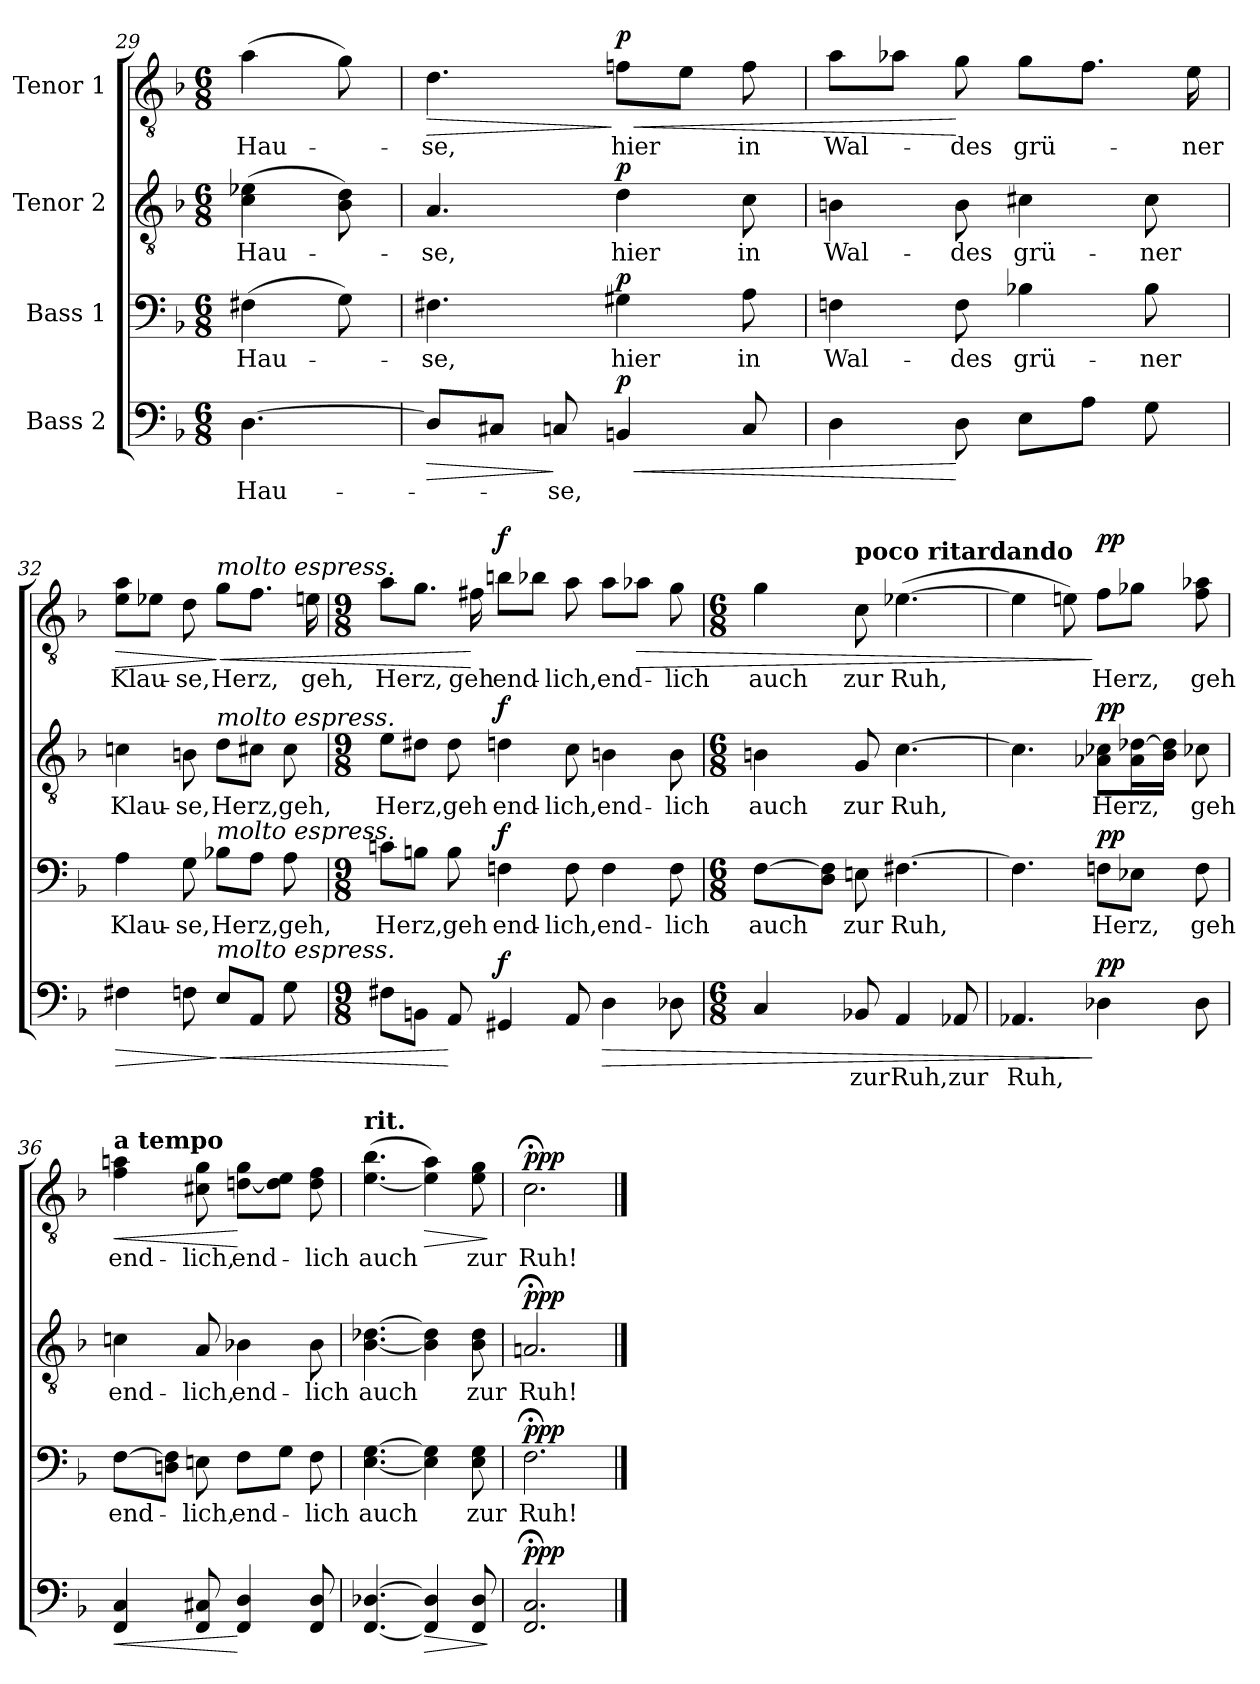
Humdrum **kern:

**kern	**text	**dynam	**kern	**text	**dynam	**kern	**text	**dynam	**kern	**text	**dynam
*part4	*part4	*part4	*part3	*part3	*part3	*part2	*part2	*part2	*part1	*part1	*part1
*staff4	*staff4	*staff4	*staff3	*staff3	*staff3	*staff2	*staff2	*staff2	*staff1	*staff1	*staff1
*I"Bass 2	*	*	*I"Bass 1	*	*	*I"Tenor 2	*	*	*I"Tenor 1	*	*
!!LO:PB:g=z
*clefF4	*	*	*clefF4	*	*	*clefGv2	*	*	*clefGv2	*	*
*k[b-]	*	*	*k[b-]	*	*	*k[b-]	*	*	*k[b-]	*	*
*M6/8	*	*	*M6/8	*	*	*M6/8	*	*	*M6/8	*	*
=29X2	=29X2	=29X2	=29X2	=29X2	=29X2	=29X2	=29X2	=29X2	=29X2	=29X2	=29X2
!	!LO:LY:b	!	!	!LO:LY:b	!	!	!LO:LY:b	!	!	!LO:LY:b	!
[4.D\	-Hau-	.	(4F#X\	Hau-	.	(4c\ 4e-X\	Hau-	.	(4a\	Hau-	.
.	.	.	8G\)	.	.	8B-\ 8d\)	.	.	8g\)	.	.
=30	=30	=30	=30	=30	=30	=30	=30	=30	=30	=30	=30
!	!	!LO:HP:b	!	!LO:LY:b	!	!	!LO:LY:b	!	!	!LO:LY:b	!LO:HP:b
8D/L]	.	>	4.F#X\	-se,	.	4.A/	-se,	.	4.d\	-se,	>
8C#X/J	.	.	.	.	.	.	.	.	.	.	.
!	!LO:LY:b	!	!	!	!	!	!	!	!	!	!
8Cn/	-se,	]	.	.	.	.	.	.	.	.	.
!	!	!LO:HP:b	!	!LO:LY:b	!	!	!LO:LY:b	!	!	!LO:LY:b	!LO:HP:n=1:b
!	!	!LO:DY:n=1:a	!	!	!LO:DY:a	!	!	!LO:DY:a	!	!	!LO:DY:n=1:a
4BBn/	.	< p	4G#X\	hier	p	4d\	hier	p	8fn\L	hier	] < p
.	.	.	.	.	.	.	.	.	8e\J	.	.
!	!	!	!	!LO:LY:b	!	!	!LO:LY:b	!	!	!LO:LY:b	!
8C/	.	.	8A\	in	.	8c\	in	.	8f\	in	.
=31	=31	=31	=31	=31	=31	=31	=31	=31	=31	=31	=31
!	!	!	!	!LO:LY:b	!	!	!LO:LY:b	!	!	!LO:LY:b	!
4D\	.	.	4Fn\	Wal-	.	4Bn\	Wal-	.	8a\L	Wal-	.
.	.	.	.	.	.	.	.	.	8a-X\J	.	.
!	!	!	!	!LO:LY:b	!	!	!LO:LY:b	!	!	!LO:LY:b	!
8D\	.	[	8F\	-des	.	8B\	-des	.	8g\	-des	[
!	!	!	!	!LO:LY:b	!	!	!LO:LY:b	!	!	!LO:LY:b	!
8E\L	.	.	4B-X\	grü-	.	4c#X\	grü-	.	8g\L	grü-	.
8A\J	.	.	.	.	.	.	.	.	8.f\J	.	.
!	!	!	!	!LO:LY:b	!	!	!LO:LY:b	!	!	!	!
8G\	.	.	8B-\	-ner	.	8c#\	-ner	.	.	.	.
!	!	!	!	!	!	!	!	!	!	!LO:LY:b	!
.	.	.	.	.	.	.	.	.	16e\	-ner	.
=32	=32	=32	=32	=32	=32	=32	=32	=32	=32	=32	=32
!	!	!LO:HP:b	!	!LO:LY:b	!	!	!LO:LY:b	!	!	!LO:LY:b	!LO:HP:b
4F#X\	.	>	4A\	Klau-	.	4cn\	Klau-	.	8e\ 8a\L	Klau-	>
.	.	.	.	.	.	.	.	.	8e-X\J	.	.
!	!	!	!	!LO:LY:b	!	!	!LO:LY:b	!	!	!LO:LY:b	!
8Fn\	.	.	8G\	-se,	.	8Bn\	-se,	.	8d\	-se,	.
!	!	!	!	!	!	!	!	!	!LO:TX:a:i:t=molto espress.	!	!
!	!	!	!	!	!	!LO:TX:a:i:t=molto espress.	!	!	!	!	!
!	!	!	!LO:TX:a:i:t=molto espress.	!	!	!	!	!	!	!	!
!LO:TX:a:i:t=molto espress.	!	!	!	!	!	!	!	!	!	!	!
!	!	!LO:HP:n=1:b	!	!LO:LY:b	!	!	!LO:LY:b	!	!	!LO:LY:b	!LO:HP:n=1:b
8E/L	.	] <	8B-X\L	Herz,	.	8d\L	Herz,	.	8g\L	Herz,	] <
8AA/J	.	.	8A\J	.	.	8c#X\J	.	.	8.f\J	.	.
!	!	!	!	!LO:LY:b	!	!	!LO:LY:b	!	!	!	!
8G\	.	.	8A\	geh,	.	8c#\	geh,	.	.	.	.
!	!	!	!	!	!	!	!	!	!	!LO:LY:b	!
.	.	.	.	.	.	.	.	.	16en\	geh,	.
!!LO:LB:g=z
=33	=33	=33	=33	=33	=33	=33	=33	=33	=33	=33	=33
*M9/8	*	*	*M9/8	*	*	*M9/8	*	*	*M9/8	*	*
!	!	!	!	!LO:LY:b	!	!	!LO:LY:b	!	!	!LO:LY:b	!
8F#X\L	.	.	8cn\L	Herz,	.	8e\L	Herz,	.	8a\L	Herz,	.
8BBn\J	.	.	8Bn\J	.	.	8d#X\J	.	.	8.g\J	.	.
!	!	!	!	!LO:LY:b	!	!	!LO:LY:b	!	!	!	!
8AA/	.	[	8B\	geh	.	8d#\	geh	.	.	.	.
!	!	!	!	!	!	!	!	!	!	!LO:LY:b	!
.	.	.	.	.	.	.	.	.	16f#X\	geh	[
!	!	!LO:DY:a	!	!LO:LY:b	!LO:DY:a	!	!LO:LY:b	!LO:DY:a	!	!LO:LY:b	!LO:DY:a
4GG#X/	.	f	4Fn\	end-	f	4dn\	end-	f	8bn\L	end-	f
.	.	.	.	.	.	.	.	.	8b-X\J	.	.
!	!	!	!	!LO:LY:b	!	!	!LO:LY:b	!	!	!LO:LY:b	!
8AA/	.	.	8F\	-lich,	.	8c\	-lich,	.	8a\	-lich,	.
!	!	!LO:HP:b	!	!LO:LY:b	!	!	!LO:LY:b	!	!	!LO:LY:b	!
4D\	.	>	4F\	end-	.	4Bn\	end-	.	8a\L	end-	.
!	!	!	!	!	!	!	!	!	!	!	!LO:HP:b
.	.	.	.	.	.	.	.	.	8a-X\J	.	>
!	!	!	!	!LO:LY:b	!	!	!LO:LY:b	!	!	!LO:LY:b	!
8D-X\	.	.	8F\	-lich	.	8B\	-lich	.	8g\	-lich	.
=34	=34	=34	=34	=34	=34	=34	=34	=34	=34	=34	=34
*M6/8	*	*	*M6/8	*	*	*M6/8	*	*	*M6/8	*	*
!	!	!	!	!LO:LY:b	!	!	!LO:LY:b	!	!	!LO:LY:b	!
4C/	.	.	[8F\L	auch	.	4Bn\	auch	.	4g\	auch	.
.	.	.	8D\ 8F\]J	.	.	.	.	.	.	.	.
!	!	!	!	!	!	!	!	!	!LO:TX:a:B:t=poco ritardando	!	!
!	!LO:LY:b	!	!	!LO:LY:b	!	!	!LO:LY:b	!	!	!LO:LY:b	!
8BB-X/	zur	.	8En\	zur	.	8G/	zur	.	8c\	zur	.
!	!LO:LY:b	!	!	!LO:LY:b	!	!	!LO:LY:b	!	!	!LO:LY:b	!
4AA/	Ruh,	.	[4.F#X\	Ruh,	.	[4.c\	Ruh,	.	([4.e-X\	Ruh,	.
!	!LO:LY:b	!	!	!	!	!	!	!	!	!	!
8AA-X/	zur	.	.	.	.	.	.	.	.	.	.
=35	=35	=35	=35	=35	=35	=35	=35	=35	=35	=35	=35
!	!LO:LY:b	!	!	!	!	!	!	!	!	!	!
4.AA-X/	Ruh,	.	4.F#\]	.	.	4.c\]	.	.	4e-\]	.	.
.	.	.	.	.	.	.	.	.	8en\)	.	.
!	!	!LO:DY:n=1:a	!	!LO:LY:b	!LO:DY:a	!	!LO:LY:b	!LO:DY:a	!	!LO:LY:b	!LO:DY:n=1:a
4D-X\	.	] pp	8Fn\L	Herz,	pp	8A-X\ 8c-X\L	Herz,	pp	8f\L	Herz,	] pp
.	.	.	8E-X\J	.	.	16A-\ [16d-X\L	.	.	8g-X\J	.	.
.	.	.	.	.	.	16B-\ 16d-\]JJ	.	.	.	.	.
!	!	!	!	!LO:LY:b	!	!	!LO:LY:b	!	!	!LO:LY:b	!
8D-\	.	.	8F\	geh	.	8c-X\	geh	.	8f\ 8a-X\	geh	.
!!LO:LB:g=z
=36	=36	=36	=36	=36	=36	=36	=36	=36	=36	=36	=36
!	!	!	!	!	!	!	!	!	!LO:TX:a:B:t=a tempo	!	!
!	!	!LO:HP:b	!	!LO:LY:b	!	!	!LO:LY:b	!	!	!LO:LY:b	!LO:HP:b
4FF/ 4C/	.	<	[8F\L	end-	.	4cn\	end-	.	4f\ 4an\	end-	<
.	.	.	8Dn\ 8F\]J	.	.	.	.	.	.	.	.
!	!	!	!	!LO:LY:b	!	!	!LO:LY:b	!	!	!LO:LY:b	!
8FF/ 8C#X/	.	.	8En\	-lich,	.	8A/	-lich,	.	8c#X\ 8g\	-lich,	.
!	!	!	!	!LO:LY:b	!	!	!LO:LY:b	!	!	!LO:LY:b	!
4FF/ 4D/	.	[	8F\L	end-	.	4B-X\	end-	.	[8dn\ 8g\L	end-	[
.	.	.	8G\J	.	.	.	.	.	8d\] 8e\J	.	.
!	!	!	!	!LO:LY:b	!	!	!LO:LY:b	!	!	!LO:LY:b	!
8FF/ 8D/	.	.	8F\	-lich	.	8B-\	-lich	.	8d\ 8f\	-lich	.
=37	=37	=37	=37	=37	=37	=37	=37	=37	=37	=37	=37
!	!	!	!	!	!	!	!	!	!LO:TX:a:B:t=rit.	!	!
!	!	!	!	!LO:LY:b	!	!	!LO:LY:b	!	!	!LO:LY:b	!
[4.FF/ [4.D-X/	.	.	[4.E\ [4.G\	auch	.	[4.B-\ [4.d-X\	auch	.	(>[4.e\ 4.b-\	auch	.
!	!	!LO:HP:b	!	!	!	!	!	!	!	!	!LO:HP:b
4FF/] 4D-/]	.	>	4E\] 4G\]	.	.	4B-\] 4d-\]	.	.	4e\] 4a\)	.	>
!	!	!	!	!LO:LY:b	!	!	!LO:LY:b	!	!	!LO:LY:b	!
8FF/ 8D-/	.	.	8E\ 8G\	zur	.	8B-\ 8d-\	zur	.	8e\ 8g\	zur	.
.	.	]	.	.	.	.	.	.	.	.	]
=38	=38	=38	=38	=38	=38	=38	=38	=38	=38	=38	=38
!	!	!LO:DY:a	!	!LO:LY:b	!LO:DY:a	!	!LO:LY:b	!LO:DY:a	!	!LO:LY:b	!LO:DY:a
2.FF/;< 2.C/;<	.	ppp	2.F;<\	Ruh!	ppp	2.An;</	Ruh!	ppp	2.c;<\	Ruh!	ppp
==	==	==	==	==	==	==	==	==	==	==	==
*-	*-	*-	*-	*-	*-	*-	*-	*-	*-	*-	*-
